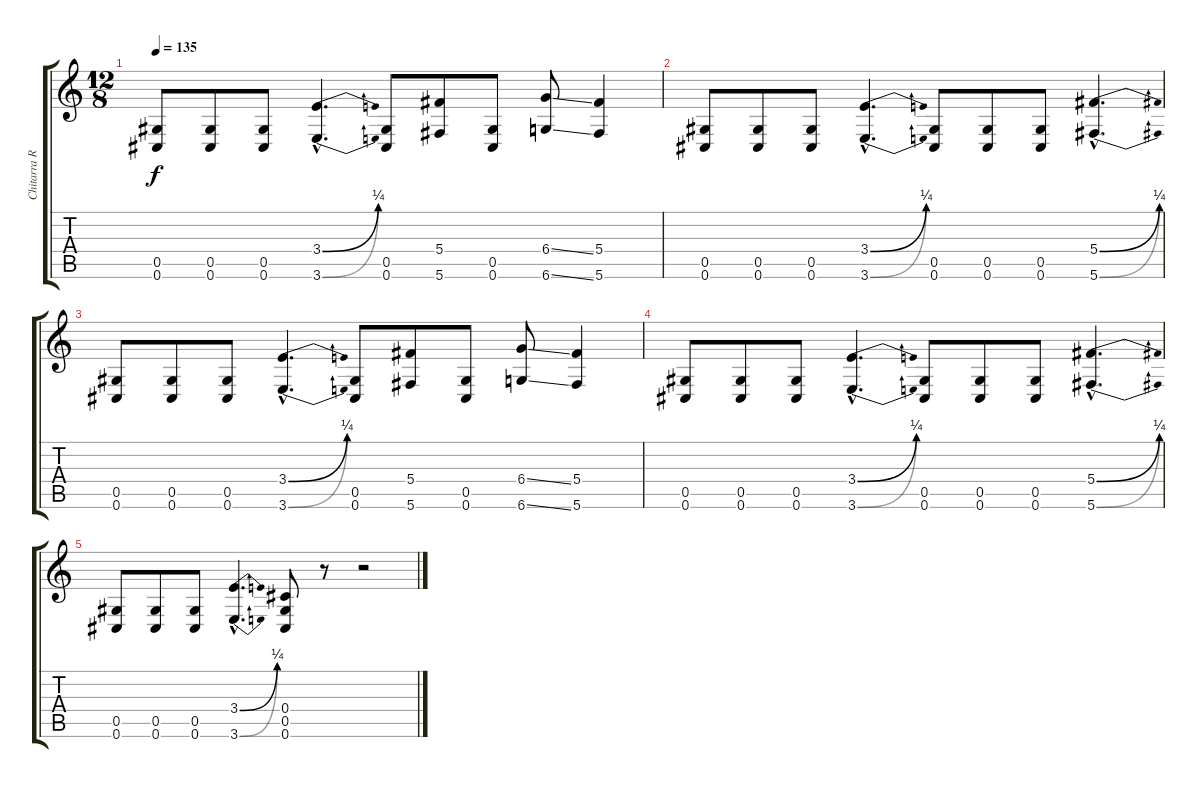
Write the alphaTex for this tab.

\track ("Chitarra Ritmica" "Chitarra R") {instrument distortionguitar}
\staff {score tabs}
\tuning (Eb4 Bb3 Gb3 Db3 Ab2 Db2) {hide}
\ts (12 8)
\tempo 135
\clef g2
\ks c
(0.5 0.6).8{dy f} (0.5 0.6).8 (0.5 0.6).8 (3.4{be (bend 0 0 60 1) hac} 3.6{be (bend 0 0 60 1) hac}).4{d} (0.5 0.6).8 (5.4 5.6).8 (0.5 0.6).8 (6.4{ss} 6.6{ss}).8 (5.4 5.6).4 |
(0.5 0.6).8 (0.5 0.6).8 (0.5 0.6).8 (3.4{be (bend 0 0 60 1) hac} 3.6{be (bend 0 0 60 1) hac}).4{d} (0.5 0.6).8 (0.5 0.6).8 (0.5 0.6).8 (5.4{be (bend 0 0 60 1) hac} 5.6{be (bend 0 0 60 1) hac}).4{d} |
(0.5 0.6).8 (0.5 0.6).8 (0.5 0.6).8 (3.4{be (bend 0 0 60 1) hac} 3.6{be (bend 0 0 60 1) hac}).4{d} (0.5 0.6).8 (5.4 5.6).8 (0.5 0.6).8 (6.4{ss} 6.6{ss}).8 (5.4 5.6).4 |
(0.5 0.6).8 (0.5 0.6).8 (0.5 0.6).8 (3.4{be (bend 0 0 60 1) hac} 3.6{be (bend 0 0 60 1) hac}).4{d} (0.5 0.6).8 (0.5 0.6).8 (0.5 0.6).8 (5.4{be (bend 0 0 60 1) hac} 5.6{be (bend 0 0 60 1) hac}).4{d} |
(0.5 0.6).8 (0.5 0.6).8 (0.5 0.6).8 (3.4{be (bend 0 0 60 1) hac} 3.6{be (bend 0 0 60 1) hac}).4{d} (0.4 0.5 0.6).8 r.8 r.2
